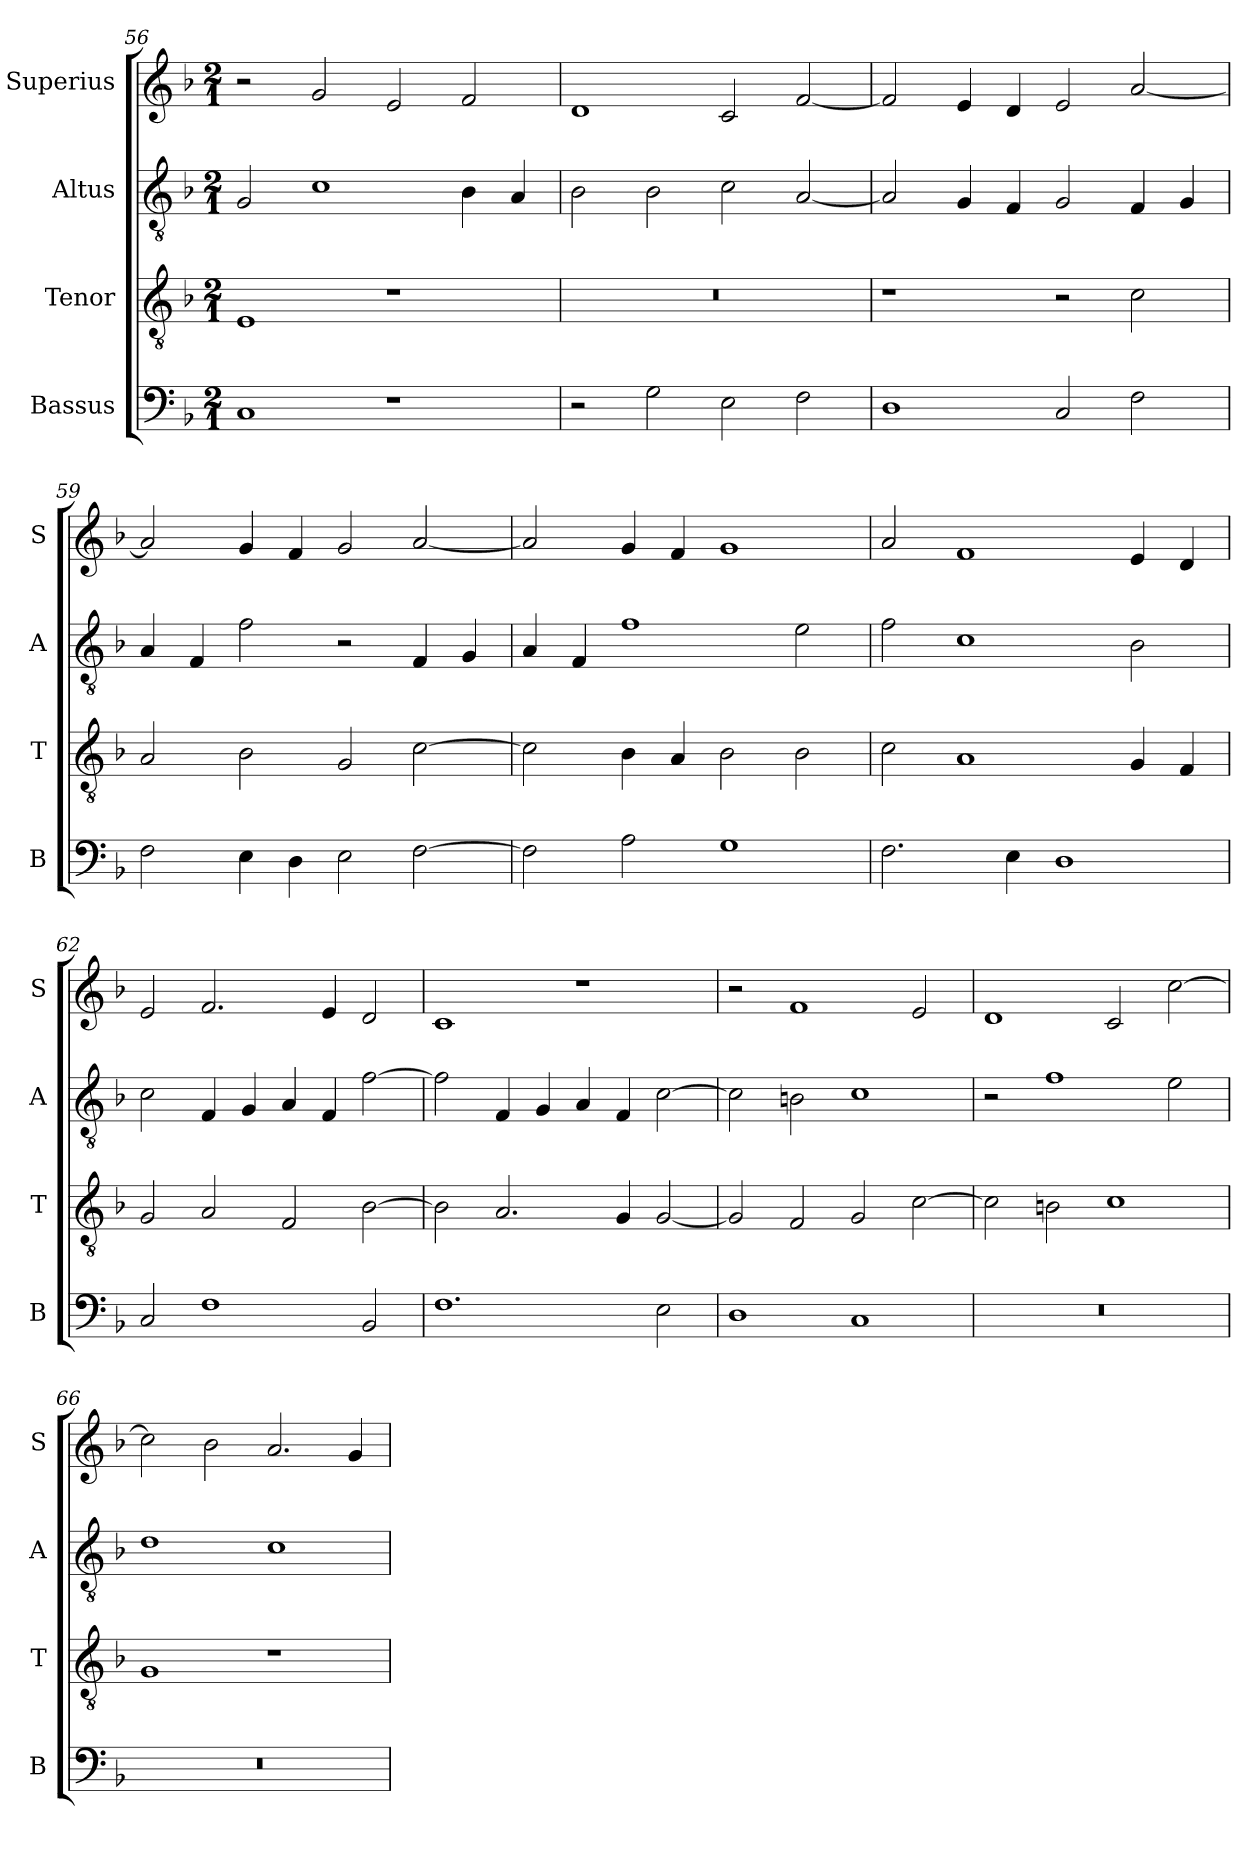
**kern	**kern	**kern	**kern
*part4	*part3	*part2	*part1
*staff4	*staff3	*staff2	*staff1
*I"Bassus	*I"Tenor	*I"Altus	*I"Superius
*I'B	*I'T	*I'A	*I'S
*clefF4	*clefGv2	*clefGv2	*clefG2
*k[b-]	*k[b-]	*k[b-]	*k[b-]
*F:	*F:	*F:	*F:
*M2/1	*M2/1	*M2/1	*M2/1
=56	=56	=56	=56
1C	1E	2G	2r
.	.	1c	2g
1r	1r	.	2e
.	.	4B-	2f
.	.	4A	.
=57	=57	=57	=57
2r	0r	2B-	1d
2G	.	2B-	.
2E	.	2c	2c
2F	.	[2A	[2f
=58	=58	=58	=58
1D	1r	2A]	2f]
.	.	4G	4e
.	.	4F	4d
2C	2r	2G	2e
2F	2c	4F	[2a
.	.	4G	.
=59	=59	=59	=59
2F	2A	4A	2a]
.	.	4F	.
4E	2B-	2f	4g
4D	.	.	4f
2E	2G	2r	2g
[2F	[2c	4F	[2a
.	.	4G	.
=60	=60	=60	=60
2F]	2c]	4A	2a]
.	.	4F	.
2A	4B-	1f	4g
.	4A	.	4f
1G	2B-	.	1g
.	2B-	2e	.
=61	=61	=61	=61
2.F	2c	2f	2a
.	1A	1c	1f
4E	.	.	.
1D	.	.	.
.	4G	2B-	4e
.	4F	.	4d
=62	=62	=62	=62
2C	2G	2c	2e
1F	2A	4F	2.f
.	.	4G	.
.	2F	4A	.
.	.	4F	4e
2BB-	[2B-	[2f	2d
=63	=63	=63	=63
1.F	2B-]	2f]	1c
.	2.A	4F	.
.	.	4G	.
.	.	4A	1r
.	4G	4F	.
2E	[2G	[2c	.
=64	=64	=64	=64
1D	2G]	2c]	2r
.	2F	2Bn	1f
1C	2G	1c	.
.	[2c	.	2e
=65	=65	=65	=65
0r	2c]	2r	1d
.	2Bn	1f	.
.	1c	.	2c
.	.	2e	[2cc
=66	=66	=66	=66
0r	1G	1d	2cc]
.	.	.	2b-
.	1r	1c	2.a
.	.	.	4g
=	=	=	=
*-	*-	*-	*-
